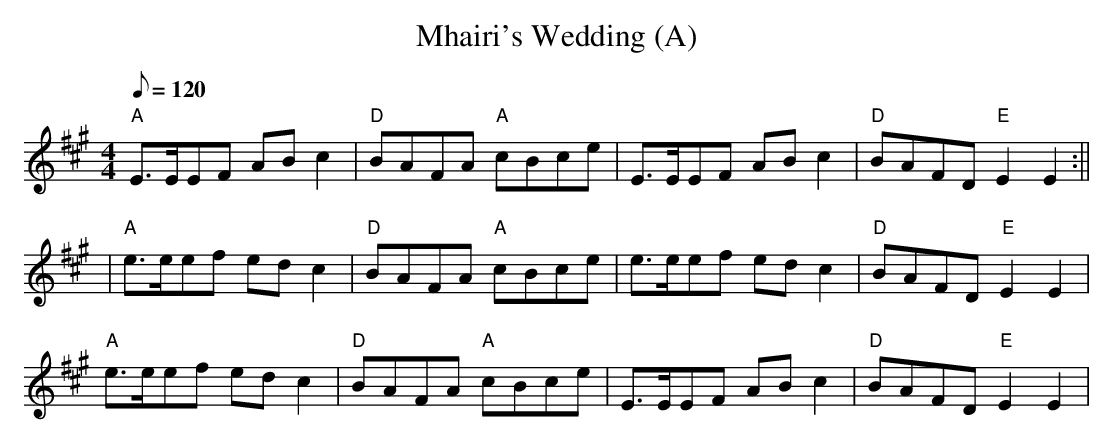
X:1
T:Mhairi's Wedding (A)
M:4/4
L:1/8
Q:120
K:A
"A"E>EEF ABc2|"D"BAFA "A"cBce|E>EEF ABc2|"D"BAFD "E"E2E2:||!
|"A"e>eef edc2|"D"BAFA "A" cBce|e>eef edc2|"D"BAFD "E"E2E2|!
"A"e>eef edc2|"D"BAFA "A"cBce|E>EEF ABc2|"D"BAFD "E"E2E2|
